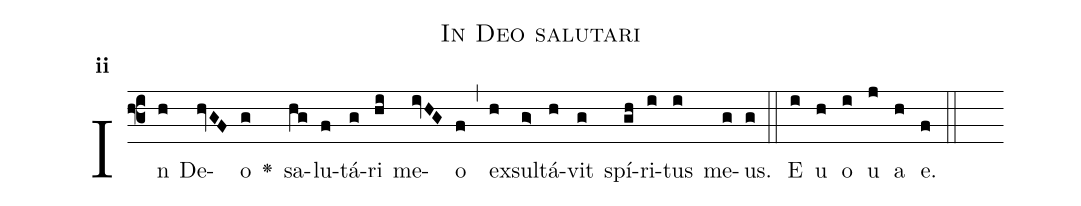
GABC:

name:In Deo salutari;
office-part:Antiphona;
mode:2;
%%
initial-style: 1;
name: In Deo salutari;
book: CAO 3220;
occasion: Psalterium Hebdomada II Dominica;
office-part: Vesperae II Ant E ;
user-notes: ;
commentary: ;
annotation: 2*d;
centering-scheme: english;
fontsize: 12;
font: OFLSortsMillGoudy;
height: 11;
width: 4.5;
%%
(f3)In(h) De(hvGF)o(g) <v>\greheightstar</v>() sa(hg)lu(f)tá(g)ri(hi) me(ivHG)o(f) (,) ex(h)sul(g>)tá(h)vit(g) spí(gh)ri(i)tus(i) me(g)us.(g) (::)
E(i) u(h) o(i) u(j) a(h) e.(f) (::)
